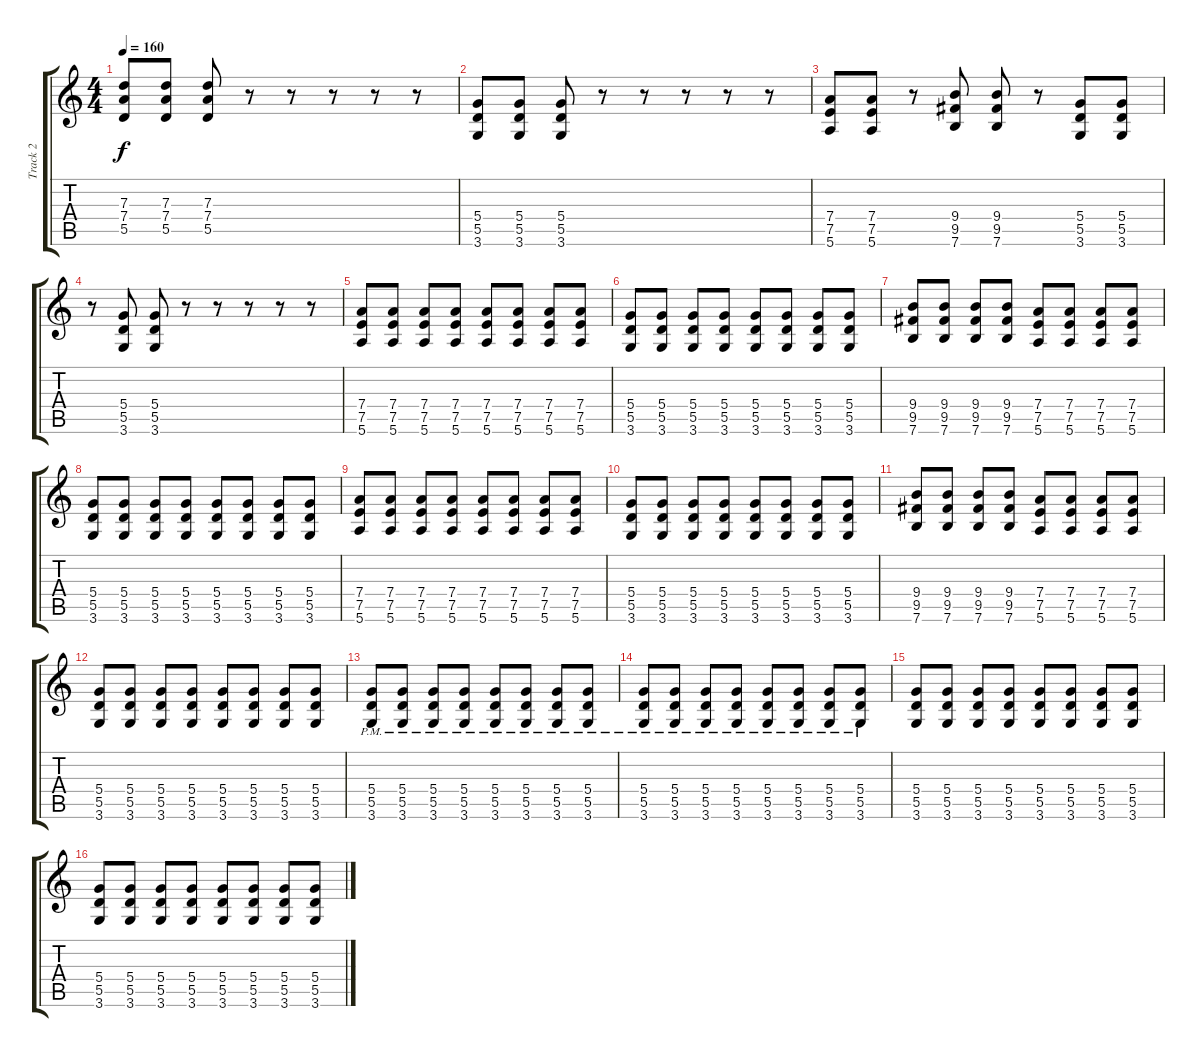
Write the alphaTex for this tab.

\track ("Track 2" "Track 2") {instrument distortionguitar}
\staff {score tabs}
\tuning (E4 B3 G3 D3 A2 E2) {hide}
\ts (4 4)
\tempo 160
\clef g2
\ks c
(7.3 7.4 5.5).8{dy f} (7.3 7.4 5.5).8 (7.3 7.4 5.5).8 r.8 r.8 r.8 r.8 r.8 |
(5.4 5.5 3.6).8 (5.4 5.5 3.6).8 (5.4 5.5 3.6).8 r.8 r.8 r.8 r.8 r.8 |
(7.4 7.5 5.6).8 (7.4 7.5 5.6).8 r.8 (9.4 9.5 7.6).8 (9.4 9.5 7.6).8 r.8 (5.4 5.5 3.6).8 (5.4 5.5 3.6).8 |
r.8 (5.4 5.5 3.6).8 (5.4 5.5 3.6).8 r.8 r.8 r.8 r.8 r.8 |
(7.4 7.5 5.6).8 (7.4 7.5 5.6).8 (7.4 7.5 5.6).8 (7.4 7.5 5.6).8 (7.4 7.5 5.6).8 (7.4 7.5 5.6).8 (7.4 7.5 5.6).8 (7.4 7.5 5.6).8 |
(5.4 5.5 3.6).8 (5.4 5.5 3.6).8 (5.4 5.5 3.6).8 (5.4 5.5 3.6).8 (5.4 5.5 3.6).8 (5.4 5.5 3.6).8 (5.4 5.5 3.6).8 (5.4 5.5 3.6).8 |
(9.4 9.5 7.6).8 (9.4 9.5 7.6).8 (9.4 9.5 7.6).8 (9.4 9.5 7.6).8 (7.4 7.5 5.6).8 (7.4 7.5 5.6).8 (7.4 7.5 5.6).8 (7.4 7.5 5.6).8 |
(5.4 5.5 3.6).8 (5.4 5.5 3.6).8 (5.4 5.5 3.6).8 (5.4 5.5 3.6).8 (5.4 5.5 3.6).8 (5.4 5.5 3.6).8 (5.4 5.5 3.6).8 (5.4 5.5 3.6).8 |
(7.4 7.5 5.6).8 (7.4 7.5 5.6).8 (7.4 7.5 5.6).8 (7.4 7.5 5.6).8 (7.4 7.5 5.6).8 (7.4 7.5 5.6).8 (7.4 7.5 5.6).8 (7.4 7.5 5.6).8 |
(5.4 5.5 3.6).8 (5.4 5.5 3.6).8 (5.4 5.5 3.6).8 (5.4 5.5 3.6).8 (5.4 5.5 3.6).8 (5.4 5.5 3.6).8 (5.4 5.5 3.6).8 (5.4 5.5 3.6).8 |
(9.4 9.5 7.6).8 (9.4 9.5 7.6).8 (9.4 9.5 7.6).8 (9.4 9.5 7.6).8 (7.4 7.5 5.6).8 (7.4 7.5 5.6).8 (7.4 7.5 5.6).8 (7.4 7.5 5.6).8 |
(5.4 5.5 3.6).8 (5.4 5.5 3.6).8 (5.4 5.5 3.6).8 (5.4 5.5 3.6).8 (5.4 5.5 3.6).8 (5.4 5.5 3.6).8 (5.4 5.5 3.6).8 (5.4 5.5 3.6).8 |
(5.4{pm} 5.5{pm} 3.6{pm}).8 (5.4{pm} 5.5{pm} 3.6{pm}).8 (5.4{pm} 5.5{pm} 3.6{pm}).8 (5.4{pm} 5.5{pm} 3.6{pm}).8 (5.4{pm} 5.5{pm} 3.6{pm}).8 (5.4{pm} 5.5{pm} 3.6{pm}).8 (5.4{pm} 5.5{pm} 3.6{pm}).8 (5.4{pm} 5.5{pm} 3.6{pm}).8 |
(5.4{pm} 5.5{pm} 3.6{pm}).8 (5.4{pm} 5.5{pm} 3.6{pm}).8 (5.4{pm} 5.5{pm} 3.6{pm}).8 (5.4{pm} 5.5{pm} 3.6{pm}).8 (5.4{pm} 5.5{pm} 3.6{pm}).8 (5.4{pm} 5.5{pm} 3.6{pm}).8 (5.4{pm} 5.5{pm} 3.6{pm}).8 (5.4{pm} 5.5{pm} 3.6{pm}).8 |
(5.4 5.5 3.6).8 (5.4 5.5 3.6).8 (5.4 5.5 3.6).8 (5.4 5.5 3.6).8 (5.4 5.5 3.6).8 (5.4 5.5 3.6).8 (5.4 5.5 3.6).8 (5.4 5.5 3.6).8 |
(5.4 5.5 3.6).8 (5.4 5.5 3.6).8 (5.4 5.5 3.6).8 (5.4 5.5 3.6).8 (5.4 5.5 3.6).8 (5.4 5.5 3.6).8 (5.4 5.5 3.6).8 (5.4 5.5 3.6).8
